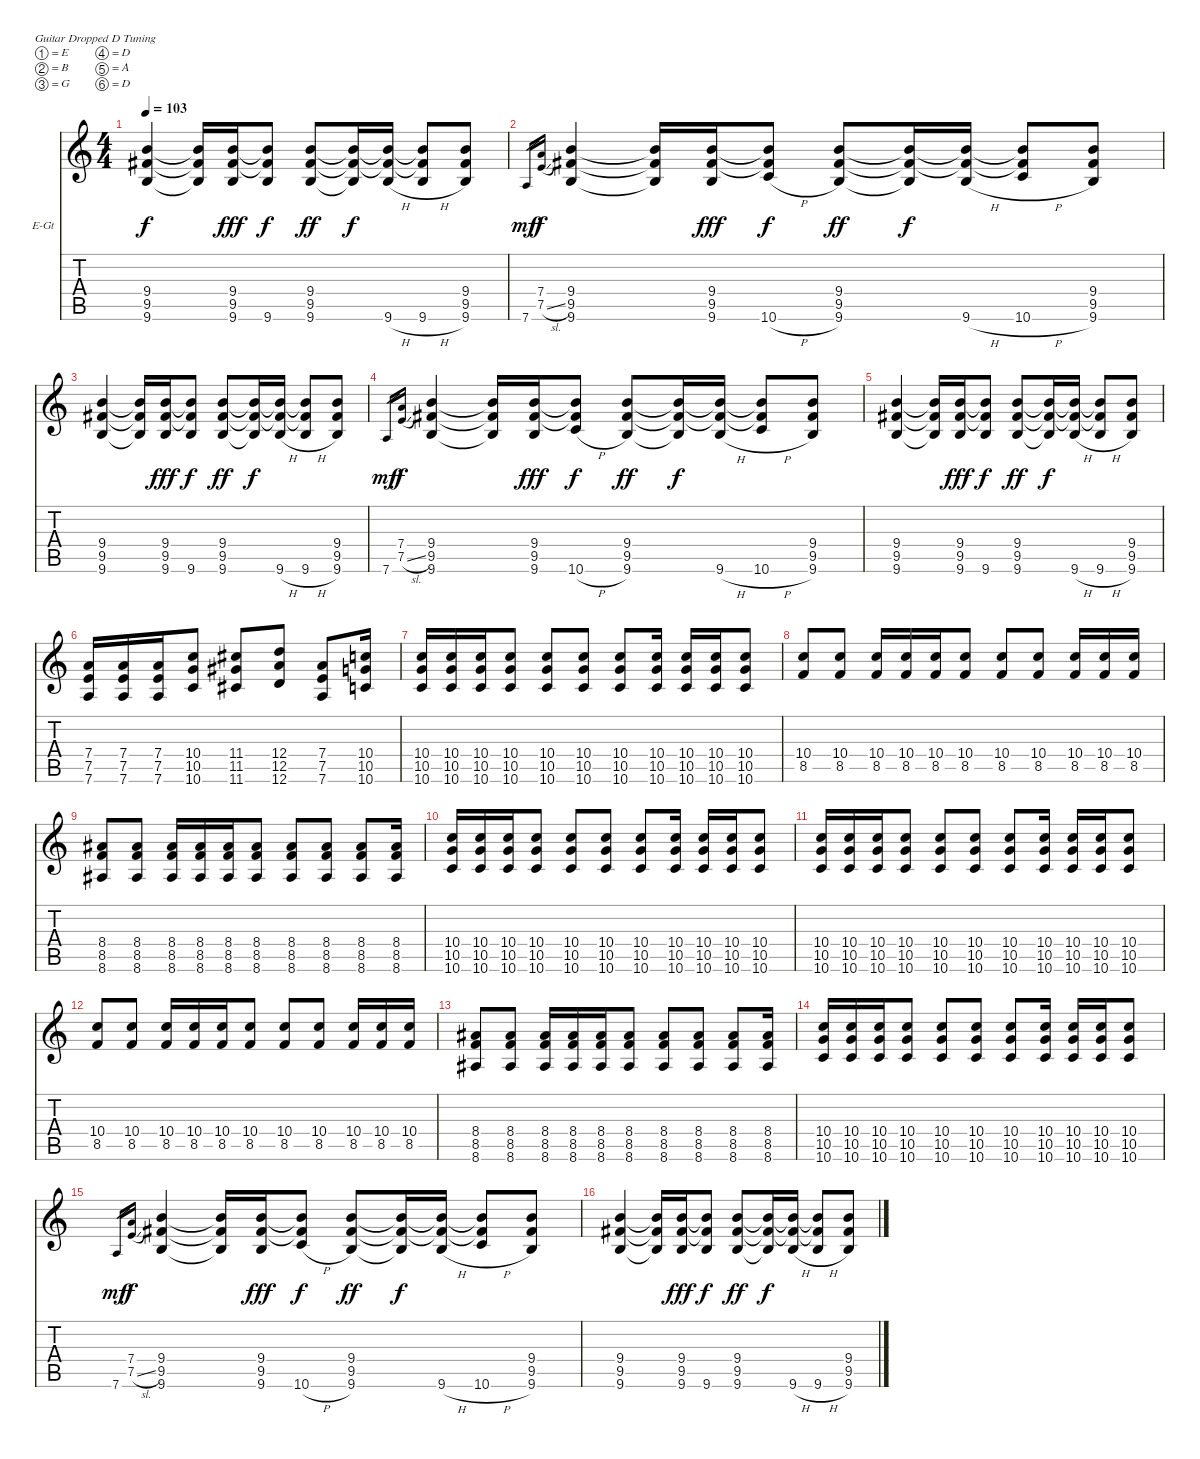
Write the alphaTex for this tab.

\defaultSystemsLayout 4
\bracketExtendMode nobrackets
\firstSystemTrackNameOrientation horizontal
\otherSystemsTrackNameOrientation horizontal
\track ("Stone Gossard (Drop D)" "E-Gt") {instrument overdrivenguitar}
\staff {score tabs}
\tuning (E4 B3 G3 D3 A2 D2)
\ts (4 4)
\tempo 103
\clef g2
\ks c
(9.4 9.5 9.6).4{dy f} (9.4{t} 9.5{t} 9.6{t}).16 (9.4 9.5 9.6).16{dy fff} (9.4{t} 9.5{t} 9.6).8{dy f} (9.4 9.5 9.6).8{dy ff} (9.6{t} 9.4{t} 9.5{t}).16{dy f} (9.4{t} 9.5{t} 9.6{h}).16 (9.4{t} 9.5{t} 9.6{h}).8 (9.4 9.5 9.6).8 |
7.6.16{gr dy mf} (7.4 7.5{sl}).16{gr dy f} (9.4 9.5 9.6).4 (9.4{t} 9.5{t} 9.6{t}).16 (9.4 9.5 9.6).16{dy fff} (9.4{t} 9.5{t} 10.6{h}).8{dy f} (9.4 9.5 9.6).8{dy ff} (9.6{t} 9.4{t} 9.5{t}).16{dy f} (9.4{t} 9.5{t} 9.6{h}).16 (9.4{t} 9.5{t} 10.6{h}).8 (9.4 9.5 9.6).8 |
(9.4 9.5 9.6).4 (9.4{t} 9.5{t} 9.6{t}).16 (9.4 9.5 9.6).16{dy fff} (9.4{t} 9.5{t} 9.6).8{dy f} (9.4 9.5 9.6).8{dy ff} (9.6{t} 9.4{t} 9.5{t}).16{dy f} (9.4{t} 9.5{t} 9.6{h}).16 (9.4{t} 9.5{t} 9.6{h}).8 (9.4 9.5 9.6).8 |
7.6.16{gr dy mf} (7.4 7.5{sl}).16{gr dy f} (9.4 9.5 9.6).4 (9.4{t} 9.5{t} 9.6{t}).16 (9.4 9.5 9.6).16{dy fff} (9.4{t} 9.5{t} 10.6{h}).8{dy f} (9.4 9.5 9.6).8{dy ff} (9.6{t} 9.4{t} 9.5{t}).16{dy f} (9.4{t} 9.5{t} 9.6{h}).16 (9.4{t} 9.5{t} 10.6{h}).8 (9.4 9.5 9.6).8 |
(9.4 9.5 9.6).4 (9.4{t} 9.5{t} 9.6{t}).16 (9.4 9.5 9.6).16{dy fff} (9.4{t} 9.5{t} 9.6).8{dy f} (9.4 9.5 9.6).8{dy ff} (9.6{t} 9.4{t} 9.5{t}).16{dy f} (9.4{t} 9.5{t} 9.6{h}).16 (9.4{t} 9.5{t} 9.6{h}).8 (9.4 9.5 9.6).8 |
(7.4 7.5 7.6).16 (7.4 7.5 7.6).16 (7.4 7.5 7.6).16 (10.4 10.5 10.6).8 (11.4 11.5 11.6).8 (12.4 12.5 12.6).8 (7.4 7.5 7.6).8 (10.4 10.5 10.6).16 |
(10.4 10.5 10.6).16 (10.4 10.5 10.6).16 (10.4 10.5 10.6).16 (10.4 10.5 10.6).8 (10.4 10.5 10.6).8 (10.4 10.5 10.6).8 (10.4 10.5 10.6).8 (10.4 10.5 10.6).16 (10.4 10.5 10.6).16 (10.4 10.5 10.6).16 (10.4 10.5 10.6).8 |
(10.4 8.5).8 (10.4 8.5).8 (10.4 8.5).16 (10.4 8.5).16 (10.4 8.5).16 (10.4 8.5).8 (10.4 8.5).8 (10.4 8.5).8 (10.4 8.5).16 (10.4 8.5).16 (10.4 8.5).16 |
(8.4 8.5 8.6).8 (8.4 8.5 8.6).8 (8.4 8.5 8.6).16 (8.4 8.5 8.6).16 (8.4 8.5 8.6).16 (8.4 8.5 8.6).8 (8.4 8.5 8.6).8 (8.4 8.5 8.6).8 (8.4 8.5 8.6).8 (8.6 8.5 8.4).16 |
(10.4 10.5 10.6).16 (10.4 10.5 10.6).16 (10.4 10.5 10.6).16 (10.4 10.5 10.6).8 (10.4 10.5 10.6).8 (10.4 10.5 10.6).8 (10.4 10.5 10.6).8 (10.4 10.5 10.6).16 (10.4 10.5 10.6).16 (10.4 10.5 10.6).16 (10.4 10.5 10.6).8 |
(10.4 10.5 10.6).16 (10.4 10.5 10.6).16 (10.4 10.5 10.6).16 (10.4 10.5 10.6).8 (10.4 10.5 10.6).8 (10.4 10.5 10.6).8 (10.4 10.5 10.6).8 (10.4 10.5 10.6).16 (10.4 10.5 10.6).16 (10.4 10.5 10.6).16 (10.4 10.5 10.6).8 |
(10.4 8.5).8 (10.4 8.5).8 (10.4 8.5).16 (10.4 8.5).16 (10.4 8.5).16 (10.4 8.5).8 (10.4 8.5).8 (10.4 8.5).8 (10.4 8.5).16 (10.4 8.5).16 (10.4 8.5).16 |
(8.4 8.5 8.6).8 (8.4 8.5 8.6).8 (8.4 8.5 8.6).16 (8.4 8.5 8.6).16 (8.4 8.5 8.6).16 (8.4 8.5 8.6).8 (8.4 8.5 8.6).8 (8.4 8.5 8.6).8 (8.4 8.5 8.6).8 (8.6 8.5 8.4).16 |
(10.4 10.5 10.6).16 (10.4 10.5 10.6).16 (10.4 10.5 10.6).16 (10.4 10.5 10.6).8 (10.4 10.5 10.6).8 (10.4 10.5 10.6).8 (10.4 10.5 10.6).8 (10.4 10.5 10.6).16 (10.4 10.5 10.6).16 (10.4 10.5 10.6).16 (10.4 10.5 10.6).8 |
7.6.16{gr dy mf} (7.4 7.5{sl}).16{gr dy f} (9.4 9.5 9.6).4 (9.4{t} 9.5{t} 9.6{t}).16 (9.4 9.5 9.6).16{dy fff} (9.4{t} 9.5{t} 10.6{h}).8{dy f} (9.4 9.5 9.6).8{dy ff} (9.6{t} 9.4{t} 9.5{t}).16{dy f} (9.4{t} 9.5{t} 9.6{h}).16 (9.4{t} 9.5{t} 10.6{h}).8 (9.4 9.5 9.6).8 |
(9.4 9.5 9.6).4 (9.4{t} 9.5{t} 9.6{t}).16 (9.4 9.5 9.6).16{dy fff} (9.4{t} 9.5{t} 9.6).8{dy f} (9.4 9.5 9.6).8{dy ff} (9.6{t} 9.4{t} 9.5{t}).16{dy f} (9.4{t} 9.5{t} 9.6{h}).16 (9.4{t} 9.5{t} 9.6{h}).8 (9.4 9.5 9.6).8
